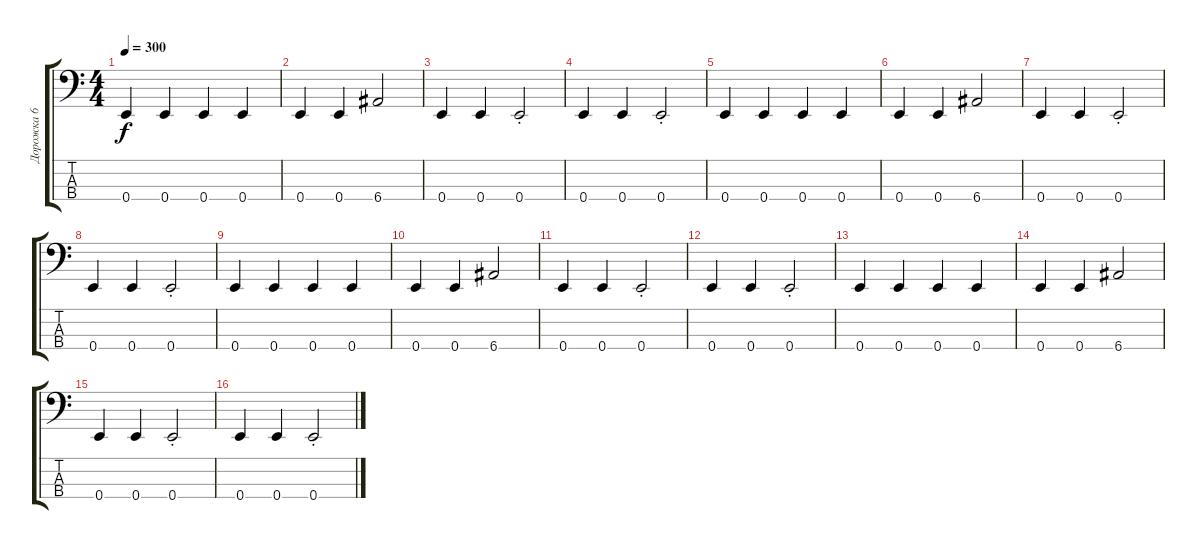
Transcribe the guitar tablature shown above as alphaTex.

\track ("Дорожка 6" "Дорожка 6") {instrument electricbassfinger}
\staff {score tabs}
\tuning (G2 D2 A1 E1) {hide}
\ts (4 4)
\tempo 300
\clef f4
\ks c
0.4.4{dy f} 0.4.4 0.4.4 0.4.4 |
0.4.4 0.4.4 6.4.2 |
0.4.4 0.4.4 0.4{st}.2 |
0.4.4 0.4.4 0.4{st}.2 |
0.4.4 0.4.4 0.4.4 0.4.4 |
0.4.4 0.4.4 6.4.2 |
0.4.4 0.4.4 0.4{st}.2 |
0.4.4 0.4.4 0.4{st}.2 |
0.4.4 0.4.4 0.4.4 0.4.4 |
0.4.4 0.4.4 6.4.2 |
0.4.4 0.4.4 0.4{st}.2 |
0.4.4 0.4.4 0.4{st}.2 |
0.4.4 0.4.4 0.4.4 0.4.4 |
0.4.4 0.4.4 6.4.2 |
0.4.4 0.4.4 0.4{st}.2 |
0.4.4 0.4.4 0.4{st}.2
